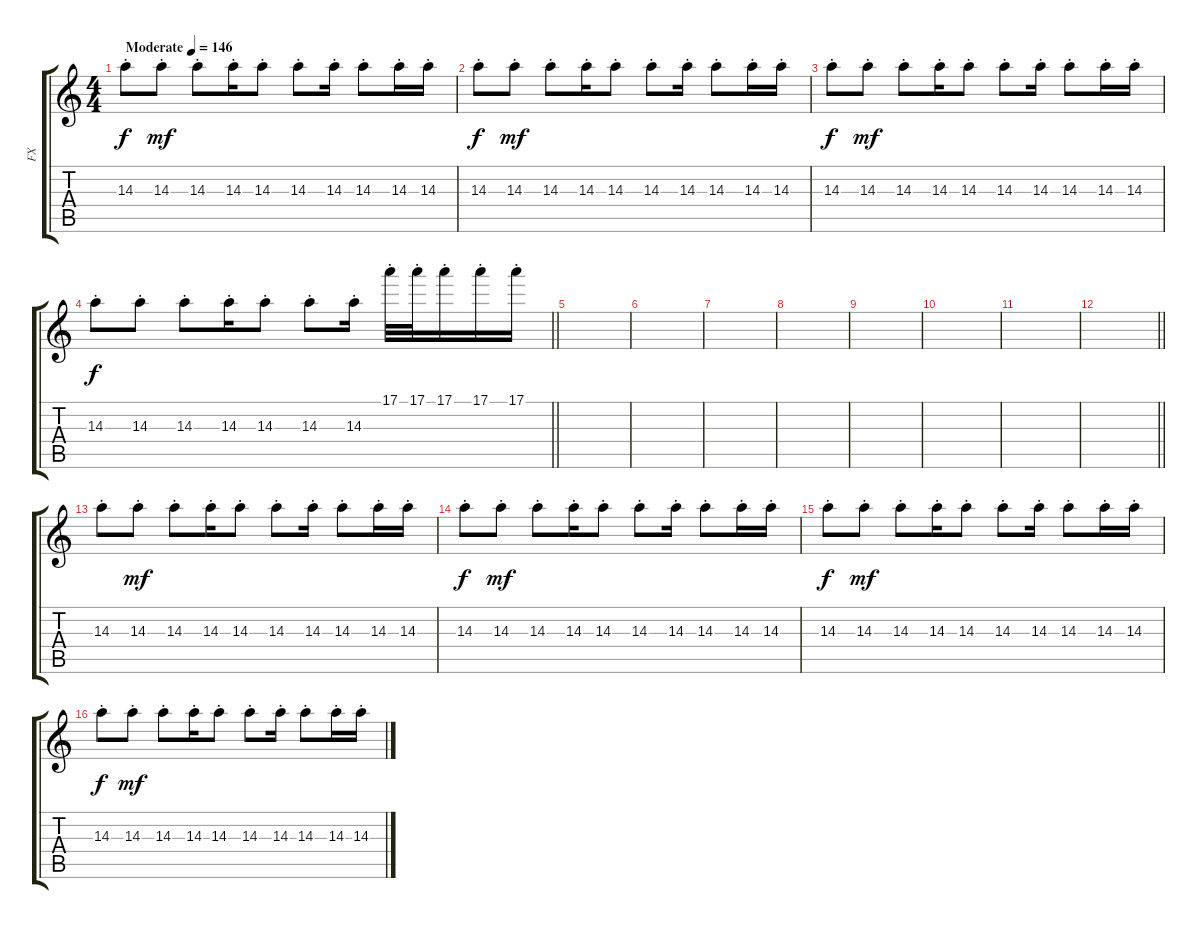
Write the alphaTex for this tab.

\track ("FX" "FX") {instrument recorder}
\staff {score tabs}
\tuning (E5 B4 G4 D4 A3 E3) {hide}
\ts (4 4)
\tempo (146 "Moderate")
\clef g2
\ks c
14.3{st}.8{dy f balance 2 instrument recorder} 14.3{st}.8{dy mf} 14.3{st}.8 14.3{st}.16 14.3{st}.8{balance 8} 14.3{st}.8{balance 11} 14.3{st}.16 14.3{st}.8{balance 14} 14.3{st}.16 14.3{st}.16 |
14.3{st}.8{dy f balance 2} 14.3{st}.8{dy mf} 14.3{st}.8 14.3{st}.16 14.3{st}.8{balance 8} 14.3{st}.8{balance 11} 14.3{st}.16 14.3{st}.8{balance 14} 14.3{st}.16 14.3{st}.16 |
14.3{st}.8{dy f balance 2} 14.3{st}.8{dy mf} 14.3{st}.8 14.3{st}.16 14.3{st}.8{balance 8} 14.3{st}.8{balance 11} 14.3{st}.16 14.3{st}.8{balance 14} 14.3{st}.16 14.3{st}.16 |
\barLineRight lightlight
14.3{st}.8{dy f balance 2} 14.3{st}.8 14.3{st}.8 14.3{st}.16 14.3{st}.8{balance 8} 14.3{st}.8{balance 11} 14.3{st}.16 17.1{st}.32{balance 14} 17.1{st}.32 17.1{st}.16 17.1{st}.16 17.1{st}.16 |
|
|
|
|
|
|
|
\barLineRight lightlight
|
14.3{st}.8{balance 2} 14.3{st}.8{dy mf} 14.3{st}.8 14.3{st}.16 14.3{st}.8{balance 8} 14.3{st}.8{balance 11} 14.3{st}.16 14.3{st}.8{balance 14} 14.3{st}.16 14.3{st}.16 |
14.3{st}.8{dy f balance 2} 14.3{st}.8{dy mf} 14.3{st}.8 14.3{st}.16 14.3{st}.8{balance 8} 14.3{st}.8{balance 11} 14.3{st}.16 14.3{st}.8{balance 14} 14.3{st}.16 14.3{st}.16 |
14.3{st}.8{dy f balance 2} 14.3{st}.8{dy mf} 14.3{st}.8 14.3{st}.16 14.3{st}.8{balance 8} 14.3{st}.8{balance 11} 14.3{st}.16 14.3{st}.8{balance 14} 14.3{st}.16 14.3{st}.16 |
14.3{st}.8{dy f balance 2} 14.3{st}.8{dy mf} 14.3{st}.8 14.3{st}.16 14.3{st}.8{balance 8} 14.3{st}.8{balance 11} 14.3{st}.16 14.3{st}.8{balance 14} 14.3{st}.16 14.3{st}.16
